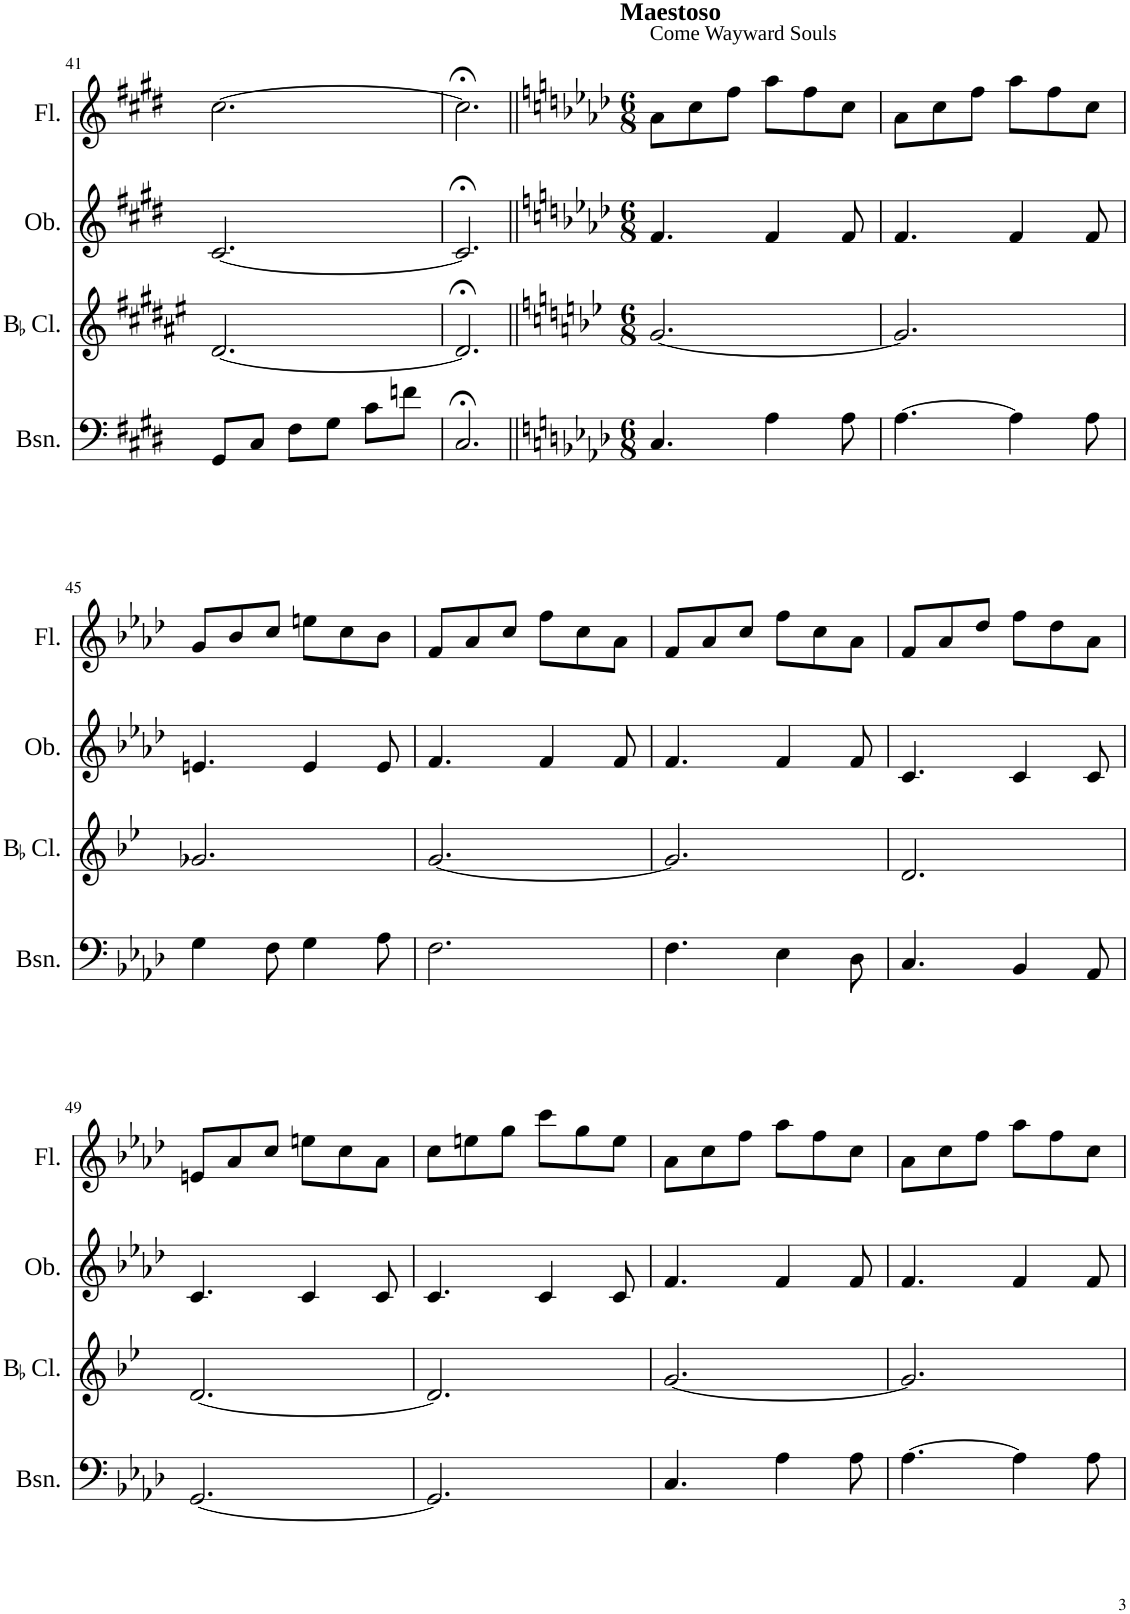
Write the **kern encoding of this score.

**kern	**kern	**kern	**kern
*part4	*part3	*part2	*part1
*staff4	*staff3	*staff2	*staff1
*I"Bassoon	*I"BaccidentalFlat Clarinet	*I"Oboe	*I"Flute
*I'Bsn.	*I'BaccidentalFlat Cl.	*I'Ob.	*I'Fl.
!!LO:PB:g=z
*clefF4	*clefG2	*clefG2	*clefG2
*	*Trd1c2	*	*
*k[f#c#g#d#]	*k[f#c#g#d#a#e#]	*k[f#c#g#d#]	*k[f#c#g#d#]
*M3/4	*M3/4	*M3/4	*M3/4
=41	=41	=41	=41
8GG#/L	[2.d#/	[2.c#/	[2.cc#\
8C#/J	.	.	.
8F#\L	.	.	.
8G#\J	.	.	.
8c#\L	.	.	.
8fn\J	.	.	.
=42	=42	=42	=42
2.C#;</	2.d#;</]	2.c#;</]	2.cc#;<\]
=43||	=43||	=43||	=43||
*k[b-e-a-d-]	*k[b-e-]	*k[b-e-a-d-]	*k[b-e-a-d-]
*M6/8	*M6/8	*M6/8	*M6/8
!	!	!	!LO:TX:a:t=Come Wayward Souls
!	!	!	!LO:TX:a:B:t=Maestoso
4.C/	[2.g/	4.f/	8a-\L
.	.	.	8cc\
.	.	.	8ff\J
4A-\	.	4f/	8aa-\L
.	.	.	8ff\
8A-\	.	8f/	8cc\J
=44	=44	=44	=44
[4.A-\	2.g/]	4.f/	8a-\L
.	.	.	8cc\
.	.	.	8ff\J
4A-\]	.	4f/	8aa-\L
.	.	.	8ff\
8A-\	.	8f/	8cc\J
!!LO:LB:g=z
=45	=45	=45	=45
4G\	2.g-X/	4.en/	8g/L
.	.	.	8b-/
8F\	.	.	8cc/J
4G\	.	4e/	8een\L
.	.	.	8cc\
8A-\	.	8e/	8b-\J
=46	=46	=46	=46
2.F\	[2.g/	4.f/	8f/L
.	.	.	8a-/
.	.	.	8cc/J
.	.	4f/	8ff\L
.	.	.	8cc\
.	.	8f/	8a-\J
=47	=47	=47	=47
4.F\	2.g/]	4.f/	8f/L
.	.	.	8a-/
.	.	.	8cc/J
4E-\	.	4f/	8ff\L
.	.	.	8cc\
8D-\	.	8f/	8a-\J
=48	=48	=48	=48
4.C/	2.d/	4.c/	8f/L
.	.	.	8a-/
.	.	.	8dd-/J
4BB-/	.	4c/	8ff\L
.	.	.	8dd-\
8AA-/	.	8c/	8a-\J
!!LO:LB:g=z
=49	=49	=49	=49
[2.GG/	[2.d/	4.c/	8en/L
.	.	.	8a-/
.	.	.	8cc/J
.	.	4c/	8een\L
.	.	.	8cc\
.	.	8c/	8a-\J
=50	=50	=50	=50
2.GG/]	2.d/]	4.c/	8cc\L
.	.	.	8een\
.	.	.	8gg\J
.	.	4c/	8ccc\L
.	.	.	8gg\
.	.	8c/	8ee\J
=51	=51	=51	=51
4.C/	[2.g/	4.f/	8a-\L
.	.	.	8cc\
.	.	.	8ff\J
4A-\	.	4f/	8aa-\L
.	.	.	8ff\
8A-\	.	8f/	8cc\J
=52	=52	=52	=52
[4.A-\	2.g/]	4.f/	8a-\L
.	.	.	8cc\
.	.	.	8ff\J
4A-\]	.	4f/	8aa-\L
.	.	.	8ff\
8A-\	.	8f/	8cc\J
=	=	=	=
*-	*-	*-	*-
